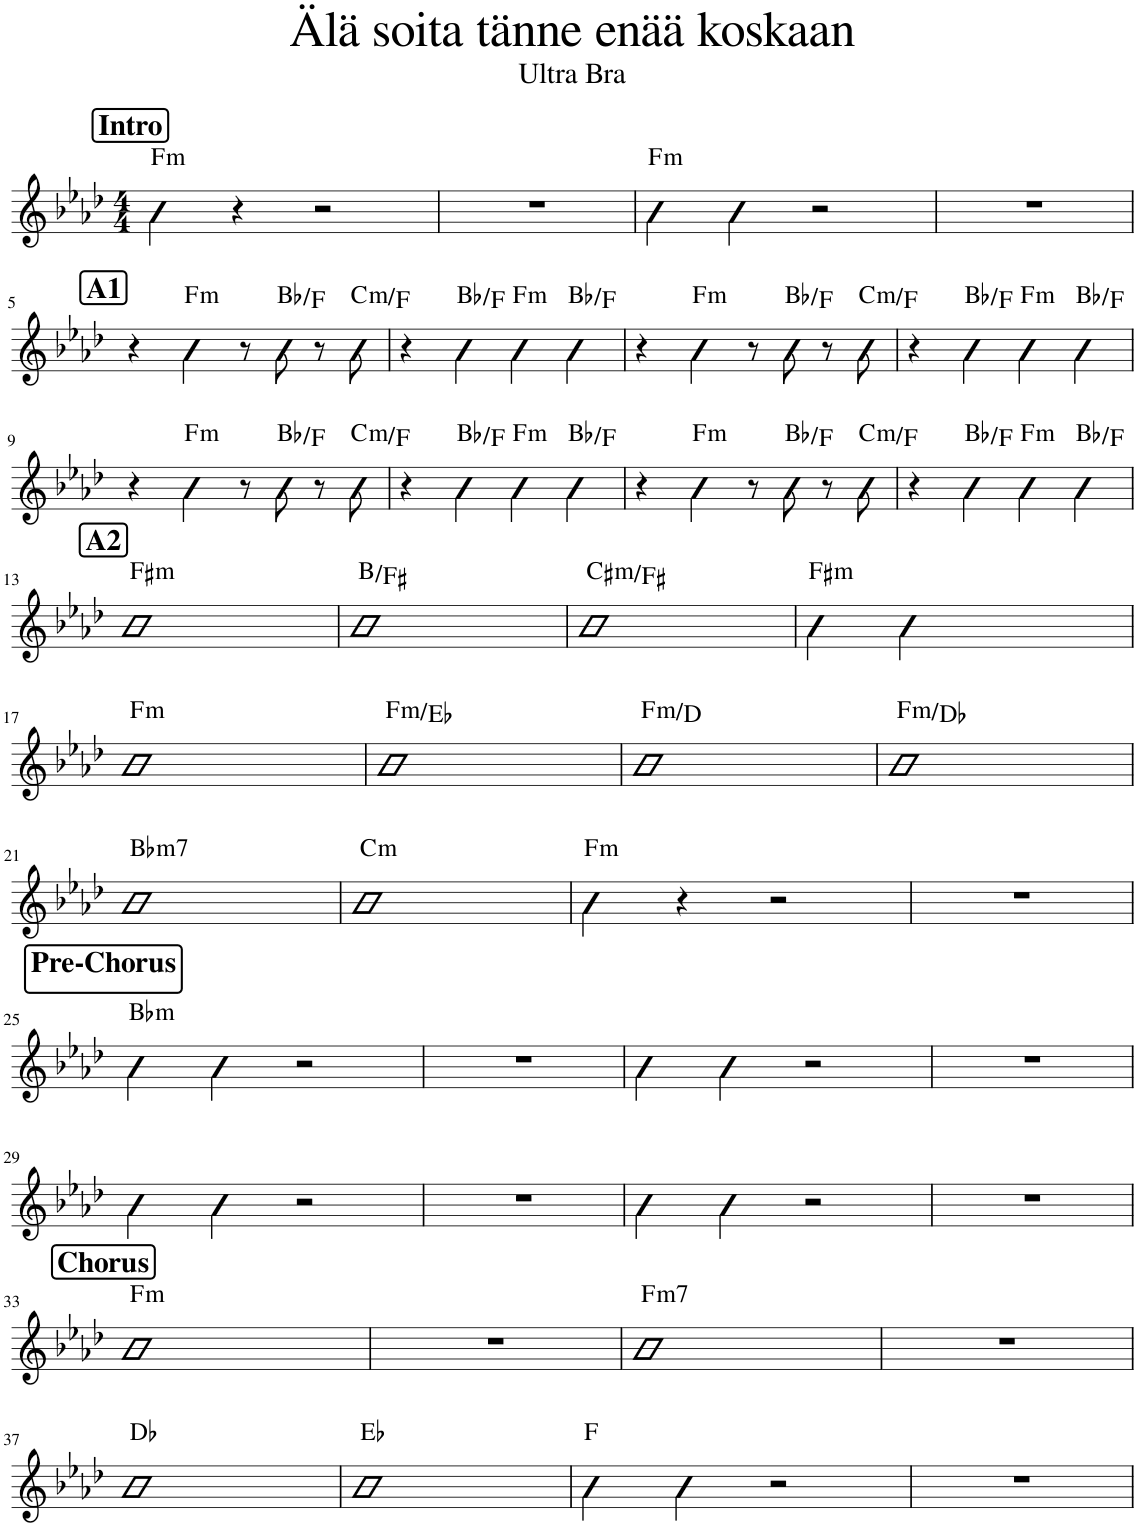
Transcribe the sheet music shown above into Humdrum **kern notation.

**kern	**harte
*part1	*part1
*staff1	*
*I"Piano	*
*I'Pno.	*
*clefG2	*
*k[b-e-a-d-]	*
*M4/4	*
!!LO:REH:place=s1:a:B:cj:fs=14:t=Intro
=1	=1
!	!LO:H:kt=m
4a-\	F:min
4r	.
2r	.
=2	=2
1r	.
=3	=3
!	!LO:H:kt=m
4a-\	F:min
4g\	.
2r	.
=4	=4
1r	.
!!LO:LB:g=z
!!LO:REH:place=s1:a:B:cj:fs=14:t=A1
=5	=5
4r	.
!	!LO:H:kt=m
4a-\	F:min
8r	.
8a-\	Bb:maj/5
8r	.
!	!LO:H:kt=m
8b-\	C:min/4
=6	=6
4r	.
4a-\	Bb:maj/5
!	!LO:H:kt=m
4f\	F:min
4g\	Bb:maj/5
=7	=7
4r	.
!	!LO:H:kt=m
4a-\	F:min
8r	.
8a-\	Bb:maj/5
8r	.
!	!LO:H:kt=m
8b-\	C:min/4
=8	=8
4r	.
4a-\	Bb:maj/5
!	!LO:H:kt=m
4f\	F:min
4g\	Bb:maj/5
!!LO:LB:g=z
=9	=9
4r	.
!	!LO:H:kt=m
4a-\	F:min
8r	.
8a-\	Bb:maj/5
8r	.
!	!LO:H:kt=m
8b-\	C:min/4
=10	=10
4r	.
4a-\	Bb:maj/5
!	!LO:H:kt=m
4f\	F:min
4g\	Bb:maj/5
=11	=11
4r	.
!	!LO:H:kt=m
4a-\	F:min
8r	.
8a-\	Bb:maj/5
8r	.
!	!LO:H:kt=m
8b-\	C:min/4
=12	=12
4r	.
4a-\	Bb:maj/5
!	!LO:H:kt=m
4f\	F:min
4g\	Bb:maj/5
!!LO:LB:g=z
!!LO:REH:place=s1:a:B:cj:fs=14:t=A2
=13	=13
!	!LO:H:kt=m
1g	F#:min
=14	=14
1g	B:maj/5
=15	=15
!	!LO:H:kt=m
1b-	C#:min/4
=16	=16
!	!LO:H:kt=m
4a-\	F#:min
4a-\	.
2ryy	.
!!LO:LB:g=z
=17	=17
!	!LO:H:kt=m
1g	F:min
=18	=18
!	!LO:H:kt=m
1g	F:min/b7
=19	=19
!	!LO:H:kt=m
1b-	F:min/6
=20	=20
!	!LO:H:kt=m
1a-	F:min/b6
!!LO:LB:g=z
=21	=21
!	!LO:H:kt=m7
1g	Bb:min7
=22	=22
!	!LO:H:kt=m
1b-	C:min
=23	=23
!	!LO:H:kt=m
4g\	F:min
4r	.
2r	.
=24	=24
1r	.
!!LO:LB:g=z
!!LO:REH:place=s1:a:t=
!!LO:REH:place=s1:a:B:cj:fs=14:t=Pre-Chorus
=25	=25
!	!LO:H:kt=m
4d-\	Bb:min
4g\	.
2r	.
=26	=26
1r	.
=27	=27
4d-\	.
4g\	.
2r	.
=28	=28
1r	.
!!LO:LB:g=z
=29	=29
4d-\	.
4g\	.
2r	.
=30	=30
1r	.
=31	=31
4d-\	.
4g\	.
2r	.
=32	=32
1r	.
!!LO:LB:g=z
!!LO:REH:place=s1:a:B:cj:fs=14:t=Chorus
=33	=33
!	!LO:H:kt=m
1f	F:min
=34	=34
1r	.
=35	=35
!	!LO:H:kt=m7
1f	F:min7
=36	=36
1r	.
!!LO:LB:g=z
=37	=37
1d-	Db:maj
=38	=38
1e-	Eb:maj
=39	=39
4g\	F:maj
4a-\	.
2r	.
=40	=40
1r	.
=	=
*-	*-
